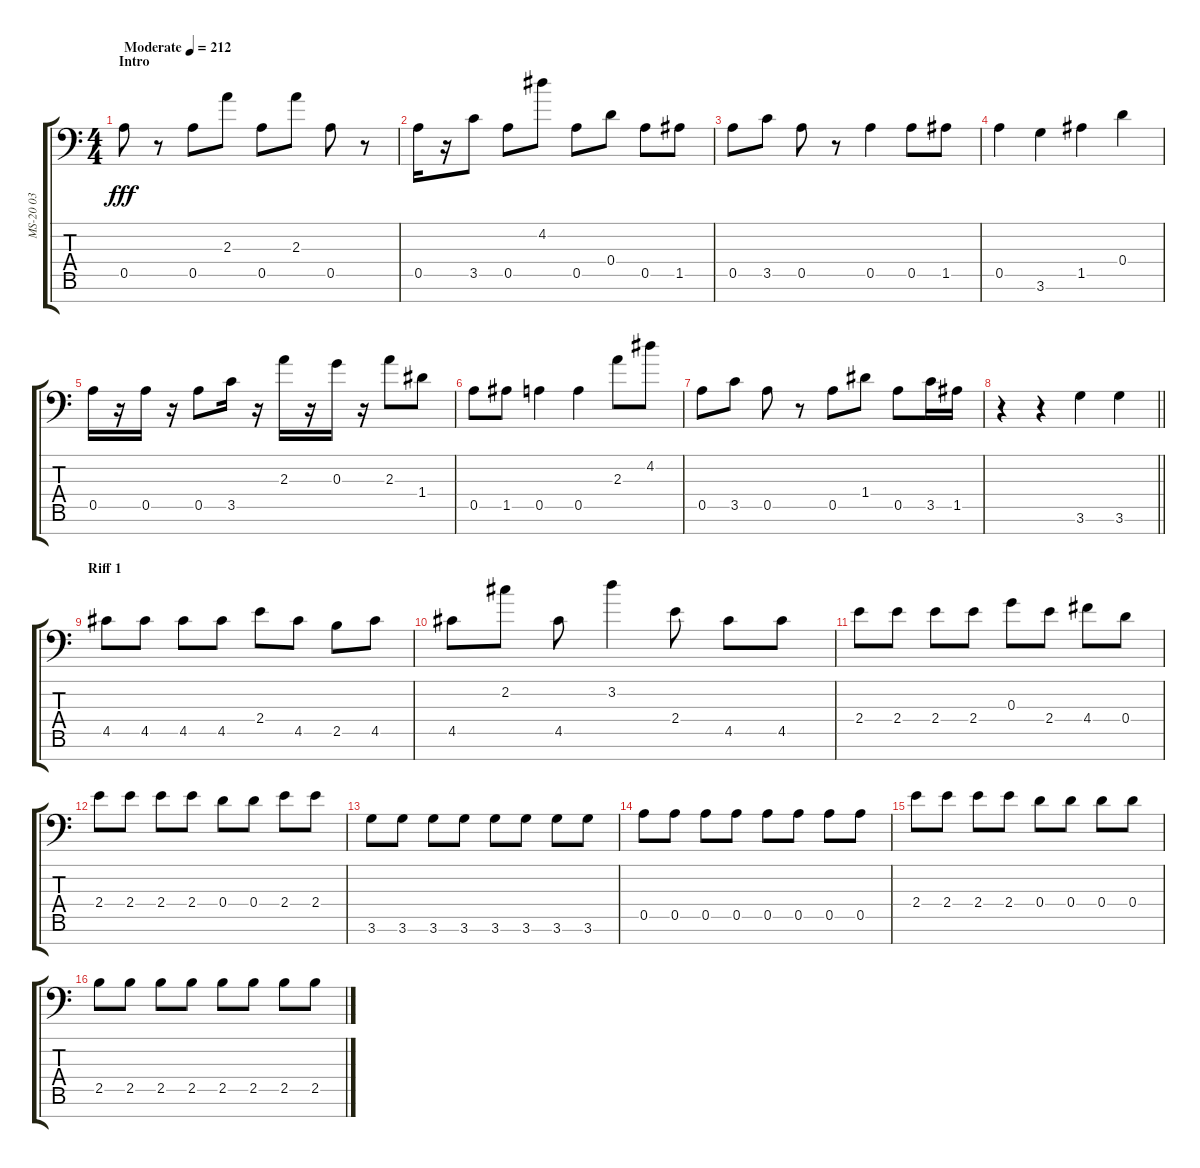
\track ("MS-20 03" "MS-20 03") {instrument synthbass1}
\staff {score tabs}
\tuning (C8 B3 G3 D3 A2 E2 B-1) {hide}
\ts (4 4)
\section ("" "Intro")
\tempo (212 "Moderate")
\clef f4
\ks c
0.5.8{dy fff instrument synthbass1} r.8 0.5.8 2.3.8 0.5.8 2.3.8 0.5.8 r.8 |
0.5.16 r.16 3.5.8 0.5.8 4.2.8 0.5.8 0.4.8 0.5.8 1.5.8 |
0.5.8 3.5.8 0.5.8 r.8 0.5.4 0.5.8 1.5.8 |
0.5.4 3.6.4 1.5.4 0.4.4 |
0.5.16 r.16 0.5.16 r.16 0.5.8 3.5.16 r.16 2.3.16 r.16 0.3.16 r.16 2.3.8 1.4.8 |
0.5.8 1.5.8 0.5.4 0.5.4 2.3.8 4.2.8 |
0.5.8 3.5.8 0.5.8 r.8 0.5.8 1.4.8 0.5.8 3.5.16 1.5.16 |
\barLineRight lightlight
r.4 r.4 3.6.4 3.6.4 |
\section ("" "Riff 1")
4.5.8 4.5.8 4.5.8 4.5.8 2.4.8 4.5.8 2.5.8 4.5.8 |
4.5.8 2.2.8 4.5.8 3.2.4 2.4.8 4.5.8 4.5.8 |
2.4.8 2.4.8 2.4.8 2.4.8 0.3.8 2.4.8 4.4.8 0.4.8 |
2.4.8 2.4.8 2.4.8 2.4.8 0.4.8 0.4.8 2.4.8 2.4.8 |
3.6.8 3.6.8 3.6.8 3.6.8 3.6.8 3.6.8 3.6.8 3.6.8 |
0.5.8 0.5.8 0.5.8 0.5.8 0.5.8 0.5.8 0.5.8 0.5.8 |
2.4.8 2.4.8 2.4.8 2.4.8 0.4.8 0.4.8 0.4.8 0.4.8 |
2.5.8 2.5.8 2.5.8 2.5.8 2.5.8 2.5.8 2.5.8 2.5.8
